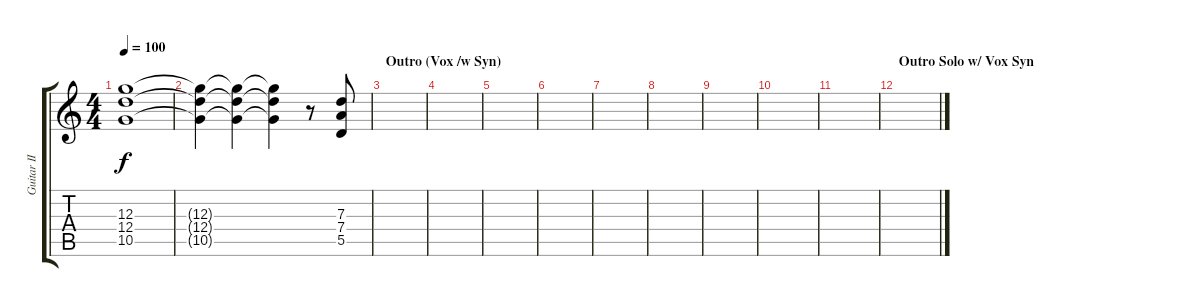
\track ("Guitar II" "Guitar II") {instrument distortionguitar}
\staff {score tabs}
\tuning (E4 B3 G3 D3 A2 E2) {hide}
\ts (4 4)
\tempo 100
\clef g2
\ks c
(12.3 12.4 10.5).1{dy f volume 4} |
(12.3{t} 12.4{t} 10.5{t}).4 (12.3{t} 12.4{t} 10.5{t}).4 (12.3{t} 12.4{t} 10.5{t}).4 r.8 (7.3 7.4 5.5).8{volume 12} |
\section ("" "Outro (Vox /w Syn)")
|
|
|
|
|
|
|
|
|
\section ("" "Outro Solo w/ Vox Syn")
